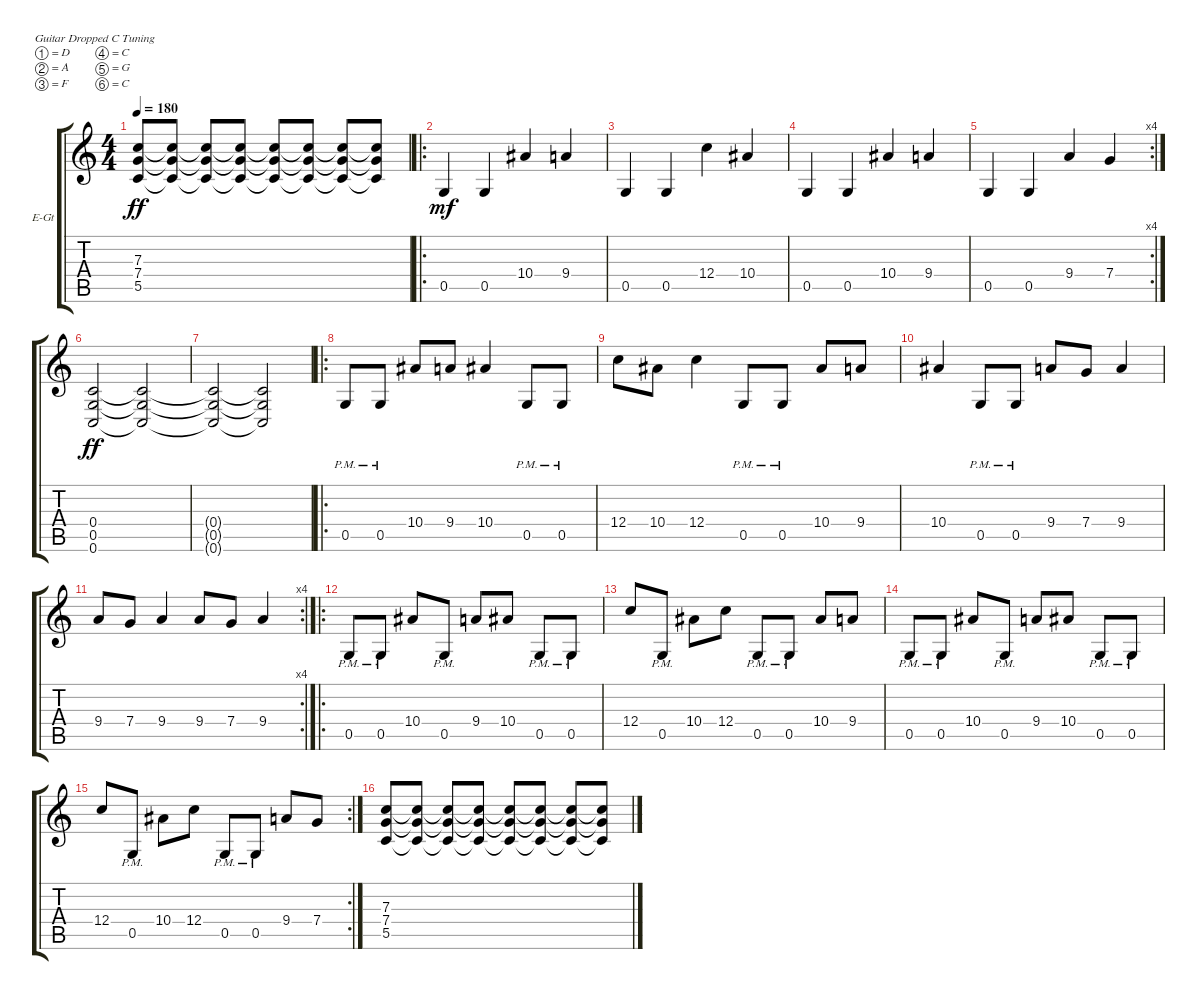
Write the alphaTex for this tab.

\bracketExtendMode groupsimilarinstruments
\firstSystemTrackNameOrientation horizontal
\otherSystemsTrackNameOrientation horizontal
\track ("Electric Guitar 1" "E-Gt") {instrument distortionguitar}
\staff {score tabs}
\tuning (D4 A3 F3 C3 G2 C2)
\ts (4 4)
\tempo 180
\clef g2
\ks c
(5.5 7.4 7.3).8{dy ff} (5.5{t} 7.4{t} 7.3{t}).8 (5.5{t} 7.4{t} 7.3{t}).8 (5.5{t} 7.4{t} 7.3{t}).8 (5.5{t} 7.4{t} 7.3{t}).8 (5.5{t} 7.4{t} 7.3{t}).8 (5.5{t} 7.4{t} 7.3{t}).8 (5.5{t} 7.4{t} 7.3{t}).8 |
\ro
0.5.4{dy mf} 0.5.4 10.4.4 9.4.4 |
0.5.4 0.5.4 12.4.4 10.4.4 |
0.5.4 0.5.4 10.4.4 9.4.4 |
\rc 4
0.5.4 0.5.4 9.4.4 7.4.4 |
(0.6 0.5 0.4).2{dy ff} (0.6{t} 0.5{t} 0.4{t}).2 |
(0.6{t} 0.5{t} 0.4{t}).2 (0.6{t} 0.5{t} 0.4{t}).2 |
\ro
0.5{pm}.8 0.5{pm}.8 10.4.8 9.4.8 10.4.4 0.5{pm}.8 0.5{pm}.8 |
12.4.8 10.4.8 12.4.4 0.5{pm}.8 0.5{pm}.8 10.4.8 9.4.8 |
10.4.4 0.5{pm}.8 0.5{pm}.8 9.4.8 7.4.8 9.4.4 |
\rc 4
9.4.8 7.4.8 9.4.4 9.4.8 7.4.8 9.4.4 |
\ro
0.5{pm}.8 0.5{pm}.8 10.4.8 0.5{pm}.8 9.4.8 10.4.8 0.5{pm}.8 0.5{pm}.8 |
12.4.8 0.5{pm}.8 10.4.8 12.4.8 0.5{pm}.8 0.5{pm}.8 10.4.8 9.4.8 |
0.5{pm}.8 0.5{pm}.8 10.4.8 0.5{pm}.8 9.4.8 10.4.8 0.5{pm}.8 0.5{pm}.8 |
\rc 2
12.4.8 0.5{pm}.8 10.4.8 12.4.8 0.5{pm}.8 0.5{pm}.8 9.4.8 7.4.8 |
(5.5 7.4 7.3).8 (5.5{t} 7.4{t} 7.3{t}).8 (5.5{t} 7.4{t} 7.3{t}).8 (5.5{t} 7.4{t} 7.3{t}).8 (5.5{t} 7.4{t} 7.3{t}).8 (5.5{t} 7.4{t} 7.3{t}).8 (5.5{t} 7.4{t} 7.3{t}).8 (5.5{t} 7.4{t} 7.3{t}).8
